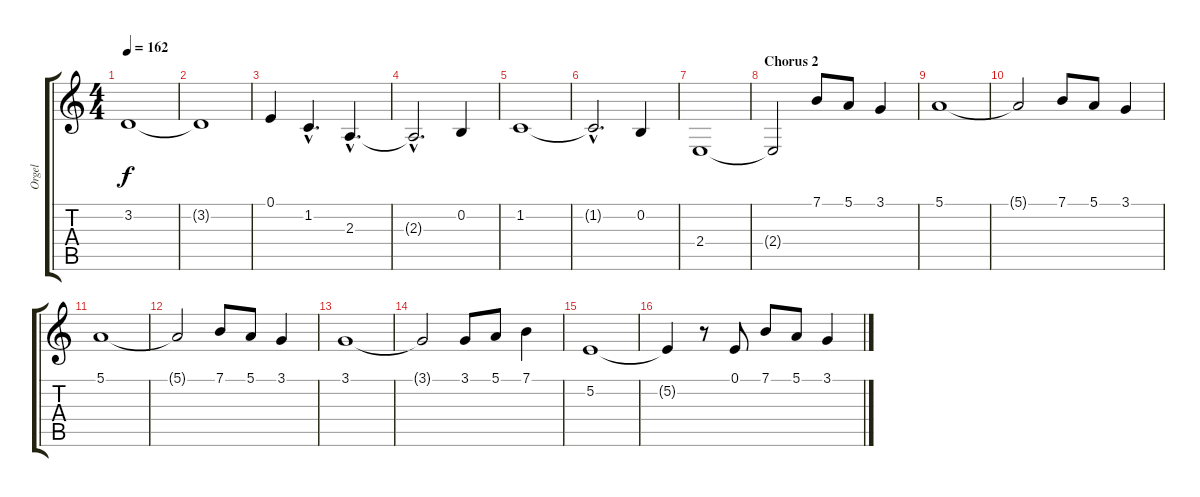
\track ("Orgel" "Orgel") {instrument lead2sawtooth}
\staff {score tabs}
\tuning (E4 B3 G3 D3 A2 E2) {hide}
\ts (4 4)
\tempo 162
\clef g2
\ks c
3.2.1{dy f} |
3.2{t}.1 |
0.1.4 1.2{hac}.4{d} 2.3{hac}.4{d} |
2.3{hac t}.2{d} 0.2.4 |
1.2.1 |
1.2{hac t}.2{d} 0.2.4 |
2.4.1 |
\section ("" "Chorus 2")
2.4{t}.2 7.1.8 5.1.8 3.1.4 |
5.1.1 |
5.1{t}.2 7.1.8 5.1.8 3.1.4 |
5.1.1 |
5.1{t}.2 7.1.8 5.1.8 3.1.4 |
3.1.1 |
3.1{t}.2 3.1.8 5.1.8 7.1.4 |
5.2.1 |
5.2{t}.4 r.8 0.1.8 7.1.8 5.1.8 3.1.4
